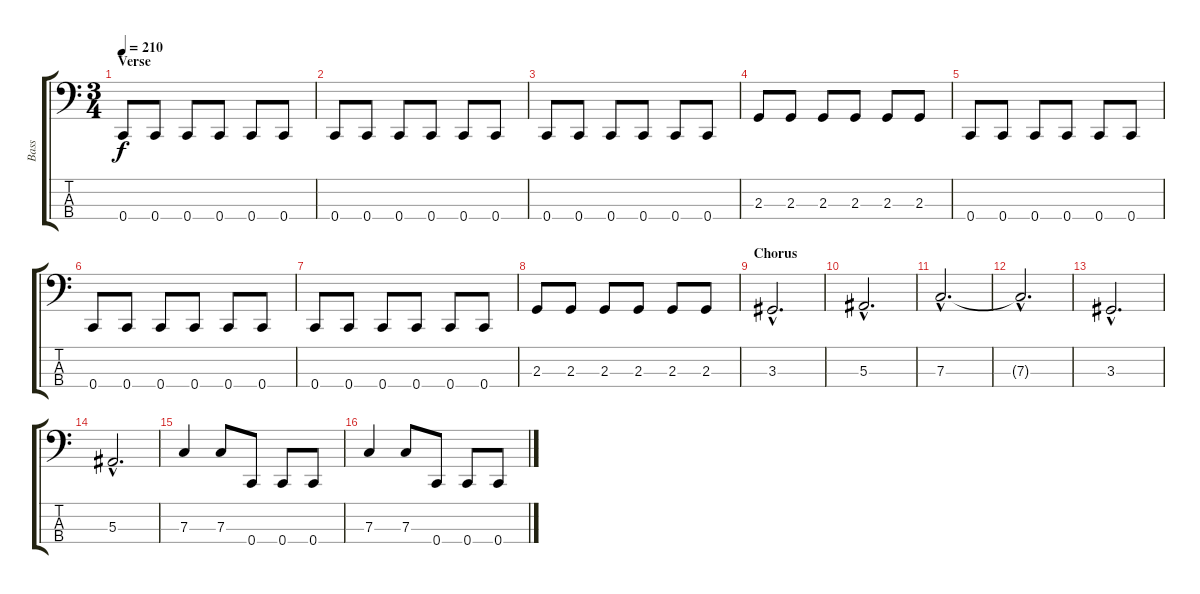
\track ("Bass" "Bass") {instrument electricbassfinger}
\staff {score tabs}
\tuning (Eb2 Bb1 F1 C1) {hide}
\ts (3 4)
\section ("" "Verse")
\tempo 210
\clef f4
\ks c
0.4.8{dy f} 0.4.8 0.4.8 0.4.8 0.4.8 0.4.8 |
0.4.8 0.4.8 0.4.8 0.4.8 0.4.8 0.4.8 |
0.4.8 0.4.8 0.4.8 0.4.8 0.4.8 0.4.8 |
2.3.8 2.3.8 2.3.8 2.3.8 2.3.8 2.3.8 |
0.4.8 0.4.8 0.4.8 0.4.8 0.4.8 0.4.8 |
0.4.8 0.4.8 0.4.8 0.4.8 0.4.8 0.4.8 |
0.4.8 0.4.8 0.4.8 0.4.8 0.4.8 0.4.8 |
2.3.8 2.3.8 2.3.8 2.3.8 2.3.8 2.3.8 |
\section ("" "Chorus")
3.3{hac}.2{d} |
5.3{hac}.2{d} |
7.3{hac}.2{d} |
7.3{hac t}.2{d} |
3.3{hac}.2{d} |
5.3{hac}.2{d} |
7.3.4 7.3.8 0.4.8 0.4.8 0.4.8 |
7.3.4 7.3.8 0.4.8 0.4.8 0.4.8
